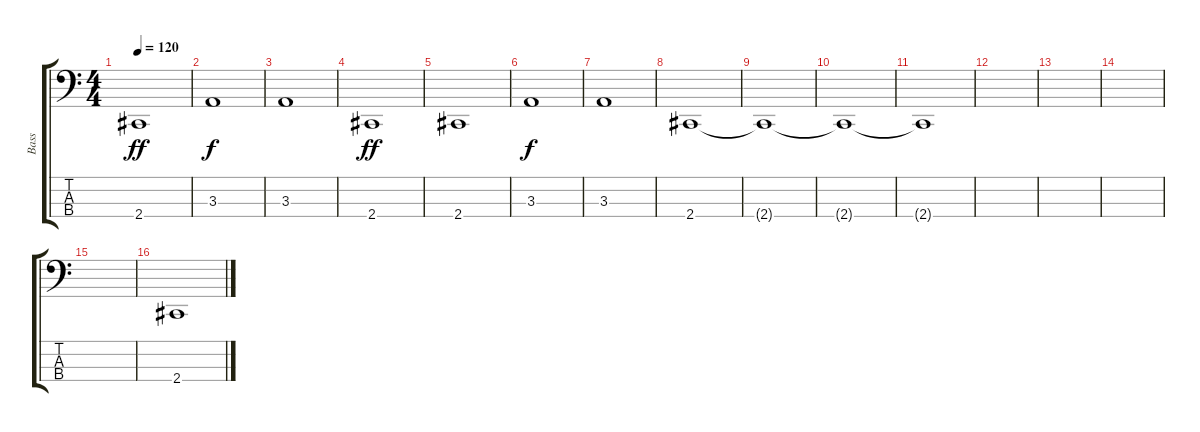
\track ("Bass" "Bass") {instrument electricbassfinger}
\staff {score tabs}
\tuning (E2 B1 Gb1 B0) {hide}
\ts (4 4)
\tempo 120
\clef f4
\ks c
2.4.1{dy ff} |
3.3.1{dy f} |
3.3.1 |
2.4.1{dy ff} |
2.4.1 |
3.3.1{dy f} |
3.3.1 |
2.4.1 |
2.4{t}.1 |
2.4{t}.1 |
2.4{t}.1 |
|
|
|
|
2.4.1
